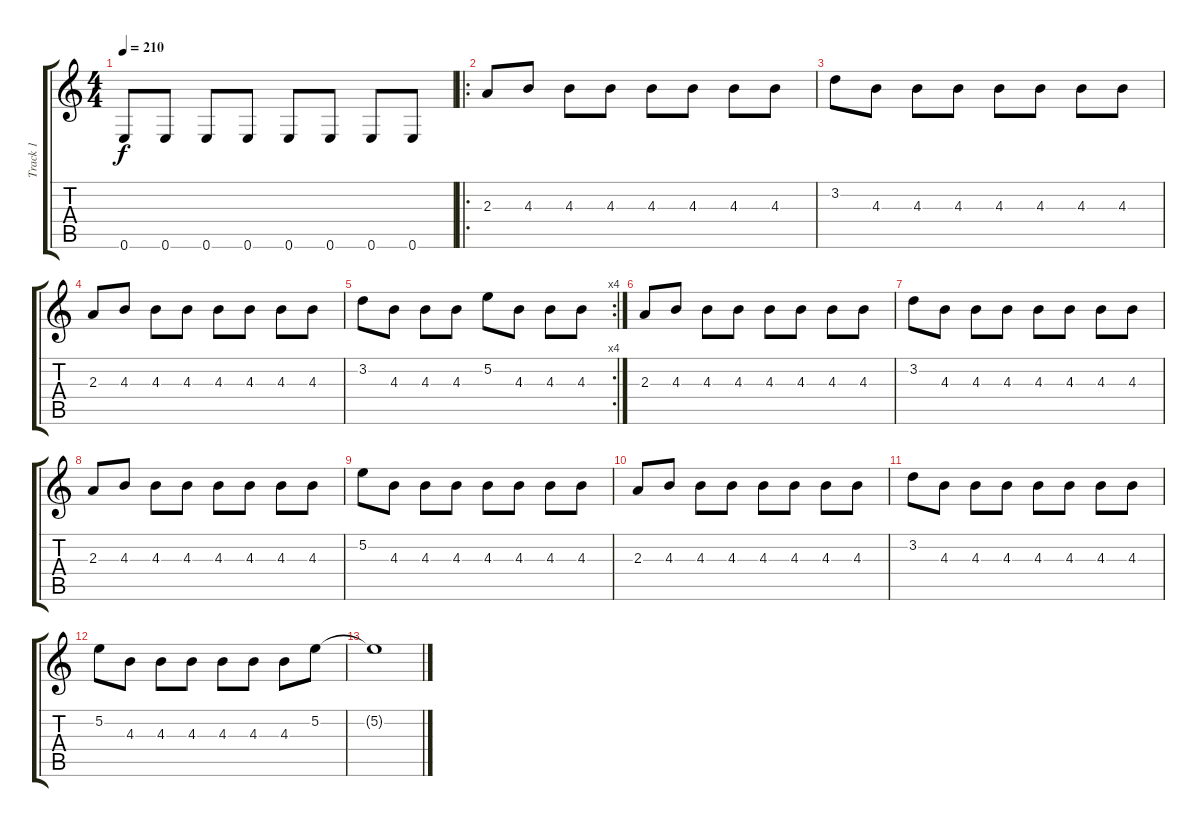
\track ("Track 1" "Track 1") {instrument distortionguitar}
\staff {score tabs}
\tuning (E4 B3 G3 D3 A2 E2) {hide}
\ts (4 4)
\tempo 210
\clef g2
\ks c
0.6{t}.8{dy f} 0.6.8 0.6.8 0.6.8 0.6.8 0.6.8 0.6.8 0.6.8 |
\ro
2.3.8 4.3.8 4.3.8 4.3.8 4.3.8 4.3.8 4.3.8 4.3.8 |
3.2.8 4.3.8 4.3.8 4.3.8 4.3.8 4.3.8 4.3.8 4.3.8 |
2.3.8 4.3.8 4.3.8 4.3.8 4.3.8 4.3.8 4.3.8 4.3.8 |
\rc 4
3.2.8 4.3.8 4.3.8 4.3.8 5.2.8 4.3.8 4.3.8 4.3.8 |
2.3.8 4.3.8 4.3.8 4.3.8 4.3.8 4.3.8 4.3.8 4.3.8 |
3.2.8 4.3.8 4.3.8 4.3.8 4.3.8 4.3.8 4.3.8 4.3.8 |
2.3.8 4.3.8 4.3.8 4.3.8 4.3.8 4.3.8 4.3.8 4.3.8 |
5.2.8 4.3.8 4.3.8 4.3.8 4.3.8 4.3.8 4.3.8 4.3.8 |
2.3.8 4.3.8 4.3.8 4.3.8 4.3.8 4.3.8 4.3.8 4.3.8 |
3.2.8 4.3.8 4.3.8 4.3.8 4.3.8 4.3.8 4.3.8 4.3.8 |
5.2.8 4.3.8 4.3.8 4.3.8 4.3.8 4.3.8 4.3.8 5.2.8 |
5.2{t}.1
